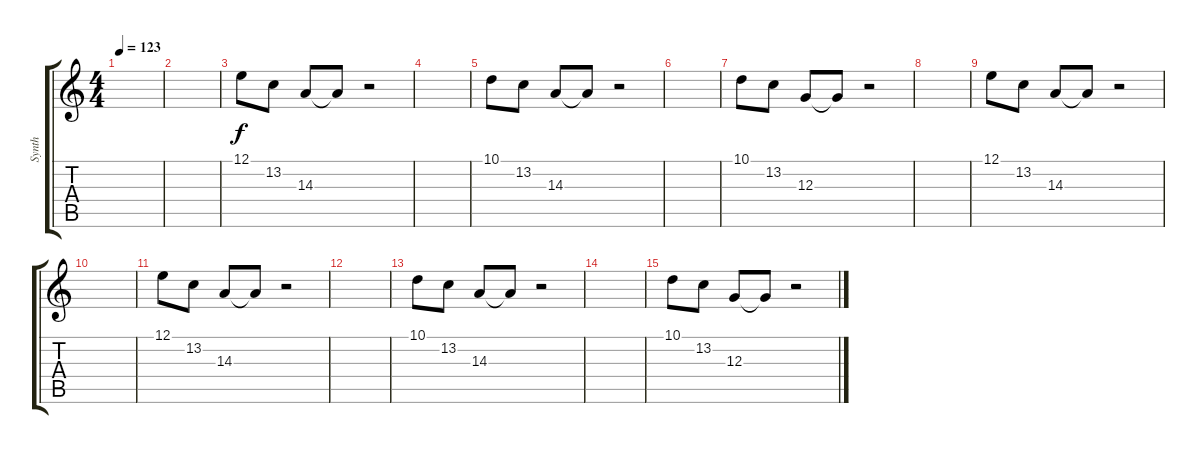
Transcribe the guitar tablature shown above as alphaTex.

\track ("Synth" "Synth") {instrument pad3polysynth}
\staff {score tabs}
\tuning (E4 B3 G3 D3 A2 E2) {hide}
\ts (4 4)
\tempo 123
\clef g2
\ks c
|
|
12.1.8 13.2.8 14.3.8 14.3{t}.8 r.2 |
|
10.1.8 13.2.8 14.3.8 14.3{t}.8 r.2 |
|
10.1.8 13.2.8 12.3.8 12.3{t}.8 r.2 |
|
12.1.8 13.2.8 14.3.8 14.3{t}.8 r.2 |
|
12.1.8 13.2.8 14.3.8 14.3{t}.8 r.2 |
|
10.1.8 13.2.8 14.3.8 14.3{t}.8 r.2 |
|
10.1.8 13.2.8 12.3.8 12.3{t}.8 r.2
